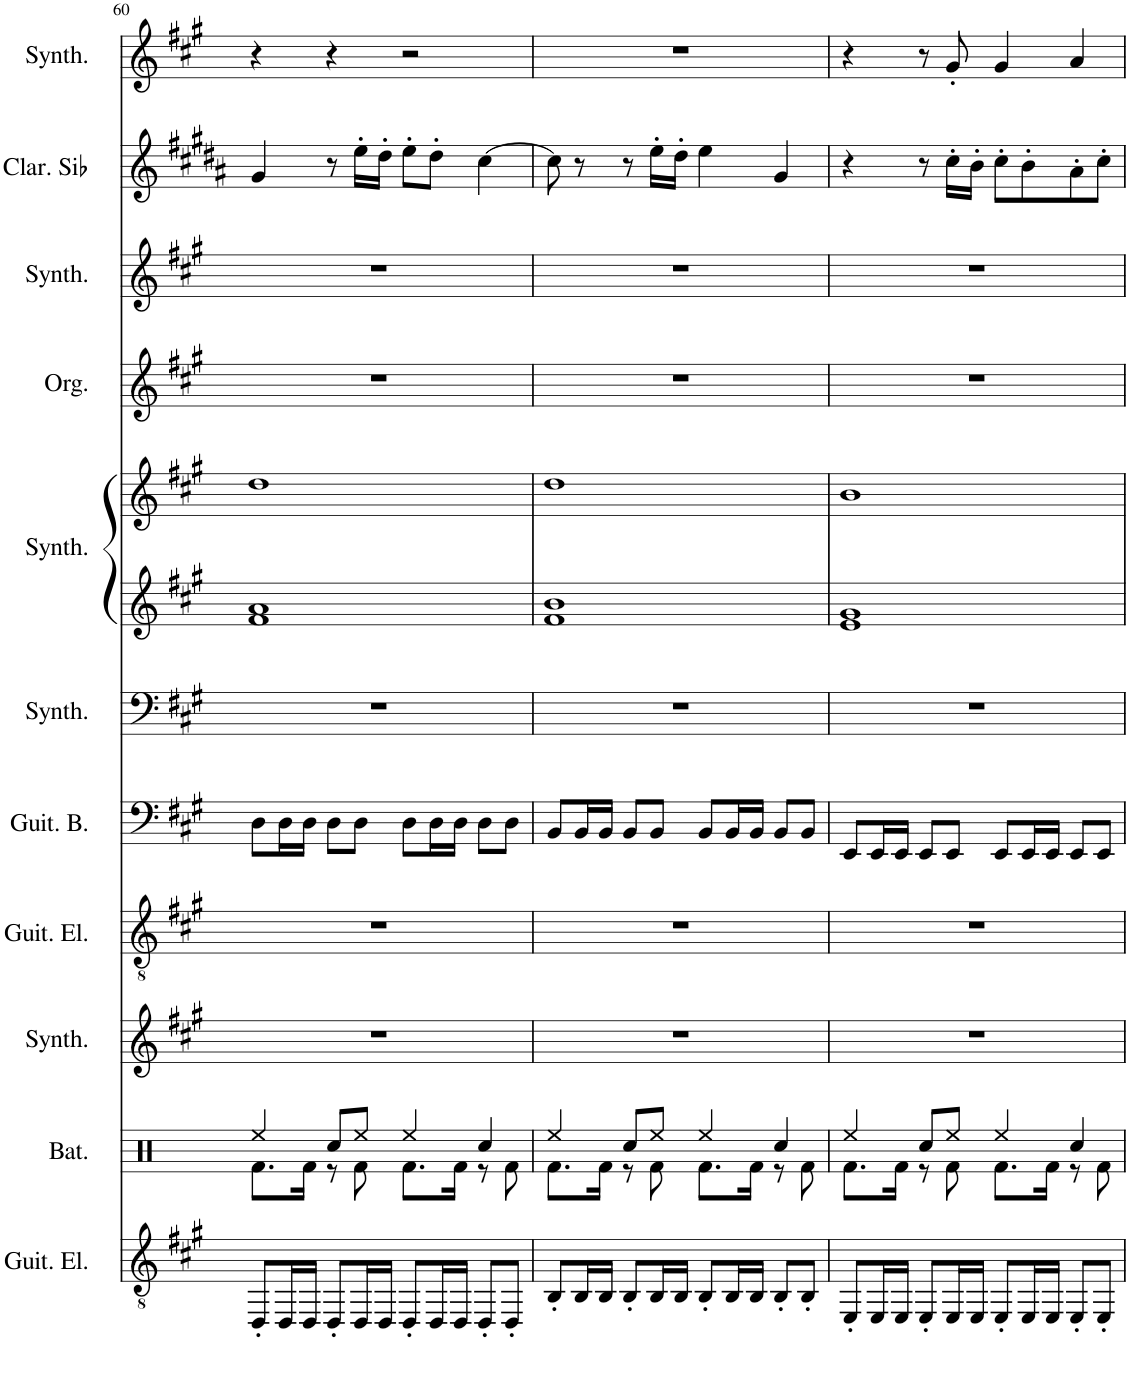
**kern	**kern	**kern	**kern	**kern	**kern	**kern	**kern	**kern	**kern	**kern	**kern
*part11	*part10	*part9	*part8	*part7	*part6	*part5	*part5	*part4	*part3	*part2	*part1
*staff12	*staff11	*staff10	*staff9	*staff8	*staff7	*staff6	*staff5	*staff4	*staff3	*staff2	*staff1
*I"Guitare électrique, Distortion Guitar	*I"Batterie, Drums	*I"Synthétiseur Pad, Pad 5 (bowed)	*I"Guitare électrique, Overdriven Guitar	*I"Guitare Basse, Electric Bass (pick)	*I"Synthétiseur Pad, Pad 3 (polysynth)	*I"Synthétiseur d'instruments à cordes, Synth Strings 1	*	*I"Orgue, Church Organ	*I"Synthétiseur de cuivres, Synth Brass 1	*I"Clarinette en Sib	*I"Synthétiseur de dents de scie, Lead 2 (sawtooth)
*I'Guit. El.	*I'Bat.	*I'Synth.	*I'Guit. El.	*I'Guit. B.	*I'Synth.	*I'Synth.	*	*I'Org.	*I'Synth.	*I'Clar. Sib	*I'Synth.
!!LO:PB:g=z
*clefGv2	*clefX	*clefG2	*clefGv2	*clefF4	*clefF4	*clefF4	*clefG2	*clefG2	*clefF4	*clefG2	*clefG2
*	*	*	*	*Trd7c12	*	*	*	*	*	*Trd1c2	*
*k[f#c#g#]	*k[]	*k[f#c#g#]	*k[f#c#g#]	*k[f#c#g#]	*k[f#c#g#]	*k[f#c#g#]	*k[f#c#g#]	*k[f#c#g#]	*k[f#c#g#]	*k[f#c#g#d#a#]	*k[f#c#g#]
*M4/4	*M4/4	*M4/4	*M4/4	*M4/4	*M4/4	*M4/4	*M4/4	*M4/4	*M4/4	*M4/4	*M4/4
=60	=60	=60	=60	=60	=60	=60	=60	=60	=60	=60	=60
*	*^	*	*	*	*	*	*	*	*	*	*
8DD'/L	4Ree/	8.Rf\L	1r	1r	8D\L	1r	1f# 1a	1dd	1r	1r	4g#/	4r
16DD/L	.	.	.	.	16D\L	.	.	.	.	.	.	.
16DD/JJ	.	16Rf\Jk	.	.	16D\JJ	.	.	.	.	.	.	.
8DD'/L	8Rcc/L	8r	.	.	8D\L	.	.	.	.	.	8r	4r
16DD/L	8Ree/J	8Rf\	.	.	8D\J	.	.	.	.	.	16ee'\LL	.
16DD/JJ	.	.	.	.	.	.	.	.	.	.	16dd#'\JJ	.
8DD'/L	4Ree/	8.Rf\L	.	.	8D\L	.	.	.	.	.	8ee'\L	2r
16DD/L	.	.	.	.	16D\L	.	.	.	.	.	8dd#'\J	.
16DD/JJ	.	16Rf\Jk	.	.	16D\JJ	.	.	.	.	.	.	.
8DD'/L	4Rcc/	8r	.	.	8D\L	.	.	.	.	.	[4cc#\	.
8DD'/J	.	8Rf\	.	.	8D\J	.	.	.	.	.	.	.
=61	=61	=61	=61	=61	=61	=61	=61	=61	=61	=61	=61	=61
8BB'/L	4Ree/	8.Rf\L	1r	1r	8BB/L	1r	1f# 1b	1dd	1r	1r	8cc#\]	1r
16BB/L	.	.	.	.	16BB/L	.	.	.	.	.	8r	.
16BB/JJ	.	16Rf\Jk	.	.	16BB/JJ	.	.	.	.	.	.	.
8BB'/L	8Rcc/L	8r	.	.	8BB/L	.	.	.	.	.	8r	.
16BB/L	8Ree/J	8Rf\	.	.	8BB/J	.	.	.	.	.	16ee'\LL	.
16BB/JJ	.	.	.	.	.	.	.	.	.	.	16dd#'\JJ	.
8BB'/L	4Ree/	8.Rf\L	.	.	8BB/L	.	.	.	.	.	4ee\	.
16BB/L	.	.	.	.	16BB/L	.	.	.	.	.	.	.
16BB/JJ	.	16Rf\Jk	.	.	16BB/JJ	.	.	.	.	.	.	.
8BB'/L	4Rcc/	8r	.	.	8BB/L	.	.	.	.	.	4g#/	.
8BB'/J	.	8Rf\	.	.	8BB/J	.	.	.	.	.	.	.
=62	=62	=62	=62	=62	=62	=62	=62	=62	=62	=62	=62	=62
8EE'/L	4Ree/	8.Rf\L	1r	1r	8EE/L	1r	1e 1g#	1b	1r	1r	4r	4r
16EE/L	.	.	.	.	16EE/L	.	.	.	.	.	.	.
16EE/JJ	.	16Rf\Jk	.	.	16EE/JJ	.	.	.	.	.	.	.
8EE'/L	8Rcc/L	8r	.	.	8EE/L	.	.	.	.	.	8r	8r
16EE/L	8Ree/J	8Rf\	.	.	8EE/J	.	.	.	.	.	16cc#'\LL	8g#'/
16EE/JJ	.	.	.	.	.	.	.	.	.	.	16b'\JJ	.
8EE'/L	4Ree/	8.Rf\L	.	.	8EE/L	.	.	.	.	.	8cc#'\L	4g#/
16EE/L	.	.	.	.	16EE/L	.	.	.	.	.	8b'\	.
16EE/JJ	.	16Rf\Jk	.	.	16EE/JJ	.	.	.	.	.	.	.
8EE'/L	4Rcc/	8r	.	.	8EE/L	.	.	.	.	.	8a#'\	4a/
8EE'/J	.	8Rf\	.	.	8EE/J	.	.	.	.	.	8cc#'\J	.
*	*v	*v	*	*	*	*	*	*	*	*	*	*
=	=	=	=	=	=	=	=	=	=	=	=
*-	*-	*-	*-	*-	*-	*-	*-	*-	*-	*-	*-
